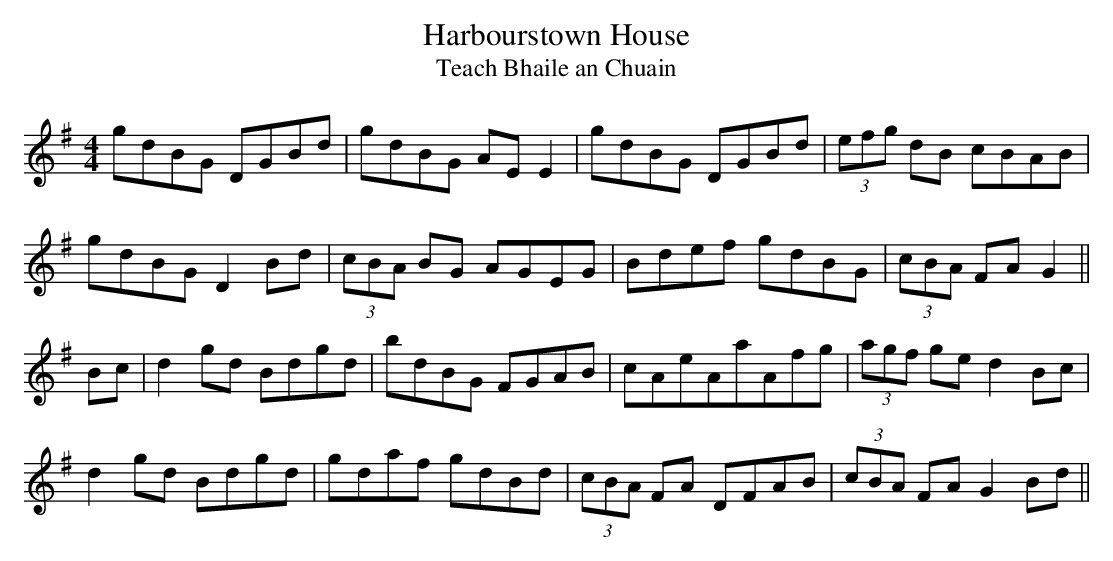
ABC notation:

X:1
T: Harbourstown House
T: Teach Bhaile an Chuain
L: 1/8
M: 4/4
K: G
gdBG DGBd|gdBG AE E2|gdBG DGBd|(3efg dB cBAB|
gdBG D2 Bd|(3cBA BG AGEG|Bdef gdBG|(3cBA FA G2 ||
Bc|d2 gd Bdgd|bdBG FGAB|cAeAaAfg|(3agf ge d2 Bc|
d2 gd Bdgd|gdaf gdBd|(3cBA FA DFAB|(3cBA FA G2 Bd ||
